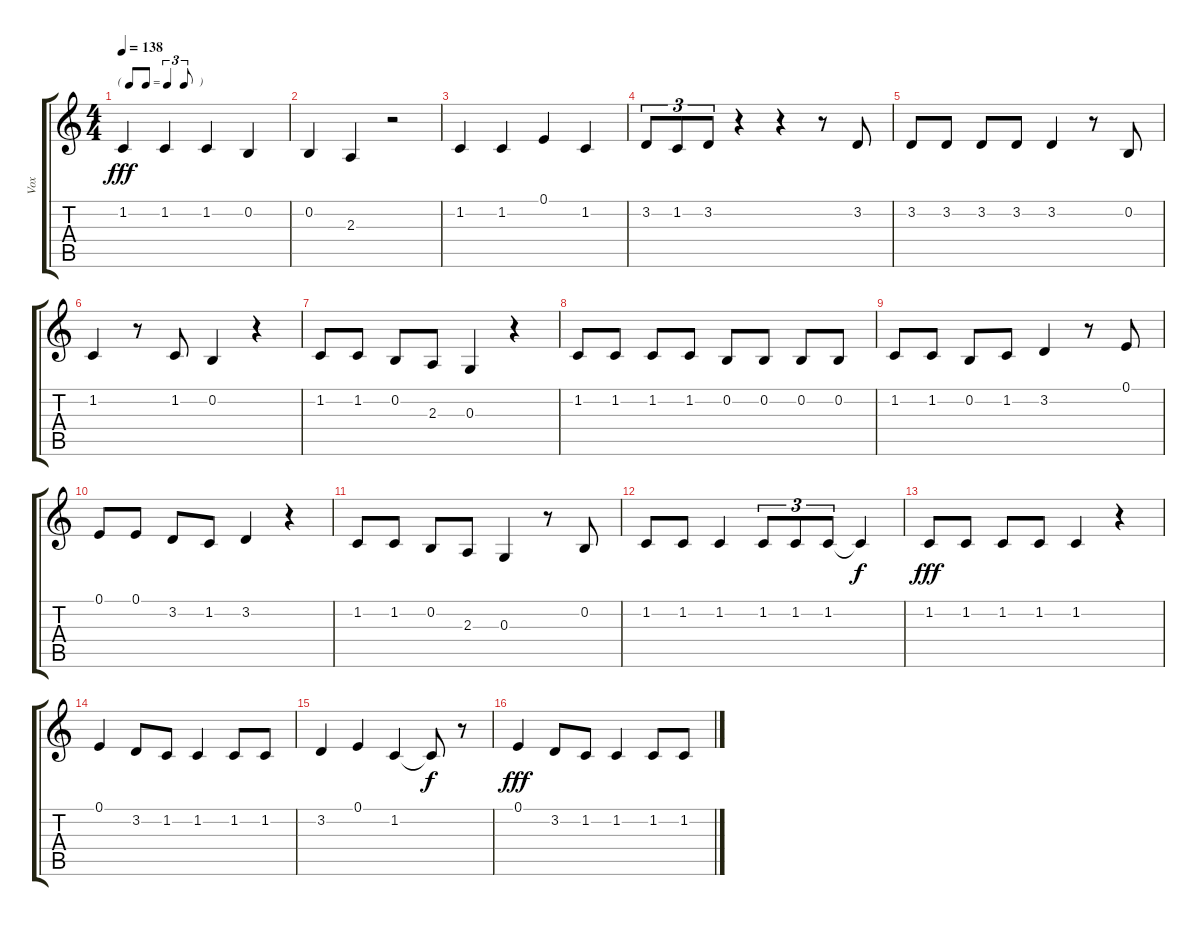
\track ("Vox" "Vox") {instrument bassoon}
\staff {score tabs}
\tuning (E4 B3 G3 D3 A2 E2) {hide}
\ts (4 4)
\tf triplet8th
\tempo 138
\clef g2
\ks c
1.2.4{dy fff} 1.2.4 1.2.4 0.2.4 |
0.2.4 2.3.4 r.2 |
1.2.4 1.2.4 0.1.4 1.2.4 |
3.2.8{tu (3 2)} 1.2.8{tu (3 2)} 3.2.8{tu (3 2)} r.4 r.4 r.8 3.2.8 |
3.2.8 3.2.8 3.2.8 3.2.8 3.2.4 r.8 0.2.8 |
1.2.4 r.8 1.2.8 0.2.4 r.4 |
1.2.8 1.2.8 0.2.8 2.3.8 0.3.4 r.4 |
1.2.8 1.2.8 1.2.8 1.2.8 0.2.8 0.2.8 0.2.8 0.2.8 |
1.2.8 1.2.8 0.2.8 1.2.8 3.2.4 r.8 0.1.8 |
0.1.8 0.1.8 3.2.8 1.2.8 3.2.4 r.4 |
1.2.8 1.2.8 0.2.8 2.3.8 0.3.4 r.8 0.2.8 |
1.2.8 1.2.8 1.2.4 1.2.8{tu (3 2)} 1.2.8{tu (3 2)} 1.2.8{tu (3 2)} 1.2{t}.4{dy f} |
1.2.8{dy fff} 1.2.8 1.2.8 1.2.8 1.2.4 r.4 |
0.1.4 3.2.8 1.2.8 1.2.4 1.2.8 1.2.8 |
3.2.4 0.1.4 1.2.4 1.2{t}.8{dy f} r.8 |
0.1.4{dy fff} 3.2.8 1.2.8 1.2.4 1.2.8 1.2.8
